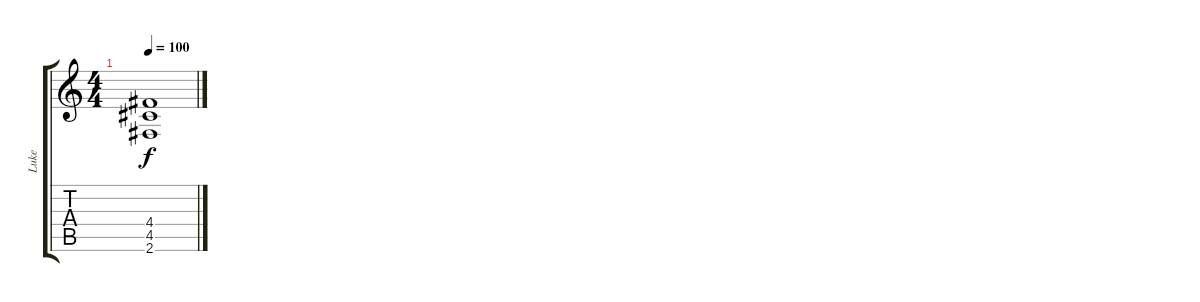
\track ("Luke" "Luke") {instrument distortionguitar}
\staff {score tabs}
\tuning (E4 B3 G3 D3 A2 E2) {hide}
\ts (4 4)
\tempo 100
\clef g2
\ks c
(4.4 4.5 2.6).1{dy f volume 0}
